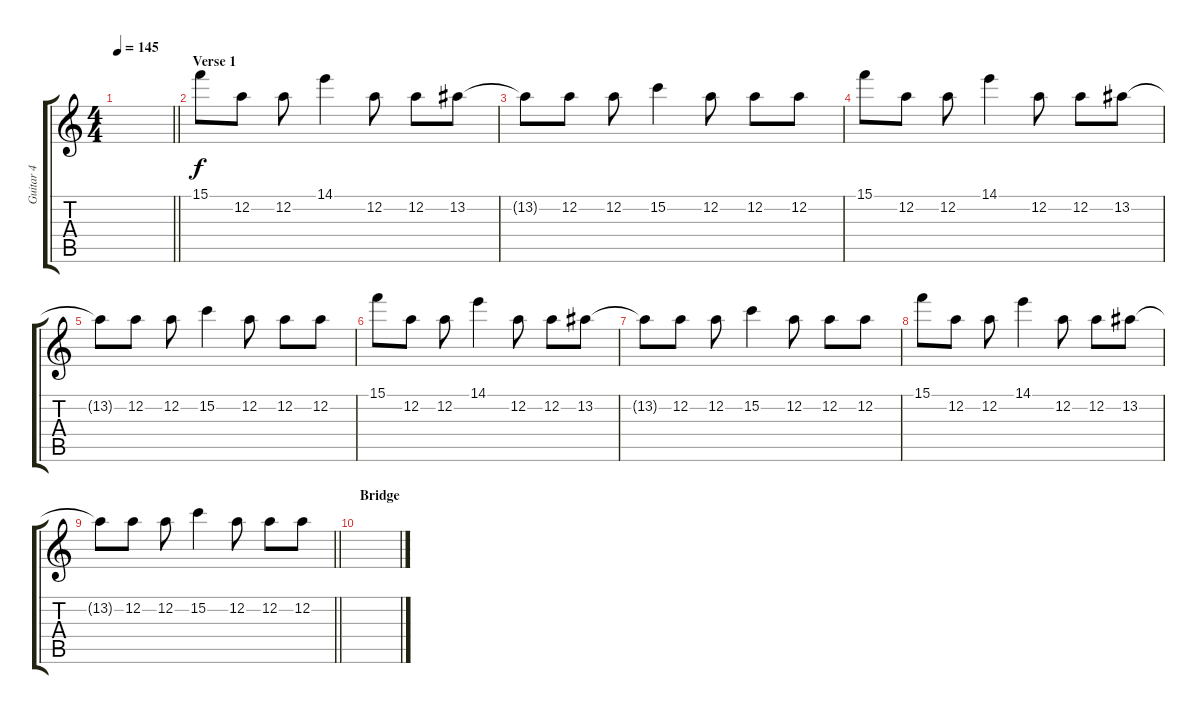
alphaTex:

\track ("Guitar 4" "Guitar 4") {instrument distortionguitar}
\staff {score tabs}
\tuning (D4 A3 F3 C3 G2 D2) {hide}
\ts (4 4)
\tempo 145
\clef g2
\barLineRight lightlight
\ks c
|
\section ("" "Verse 1")
15.1.8 12.2.8 12.2.8 14.1.4 12.2.8 12.2.8 13.2.8 |
13.2{t}.8 12.2.8 12.2.8 15.2.4 12.2.8 12.2.8 12.2.8 |
15.1.8 12.2.8 12.2.8 14.1.4 12.2.8 12.2.8 13.2.8 |
13.2{t}.8 12.2.8 12.2.8 15.2.4 12.2.8 12.2.8 12.2.8 |
15.1.8 12.2.8 12.2.8 14.1.4 12.2.8 12.2.8 13.2.8 |
13.2{t}.8 12.2.8 12.2.8 15.2.4 12.2.8 12.2.8 12.2.8 |
15.1.8 12.2.8 12.2.8 14.1.4 12.2.8 12.2.8 13.2.8 |
\barLineRight lightlight
13.2{t}.8 12.2.8 12.2.8 15.2.4 12.2.8 12.2.8 12.2.8 |
\section ("" "Bridge")
